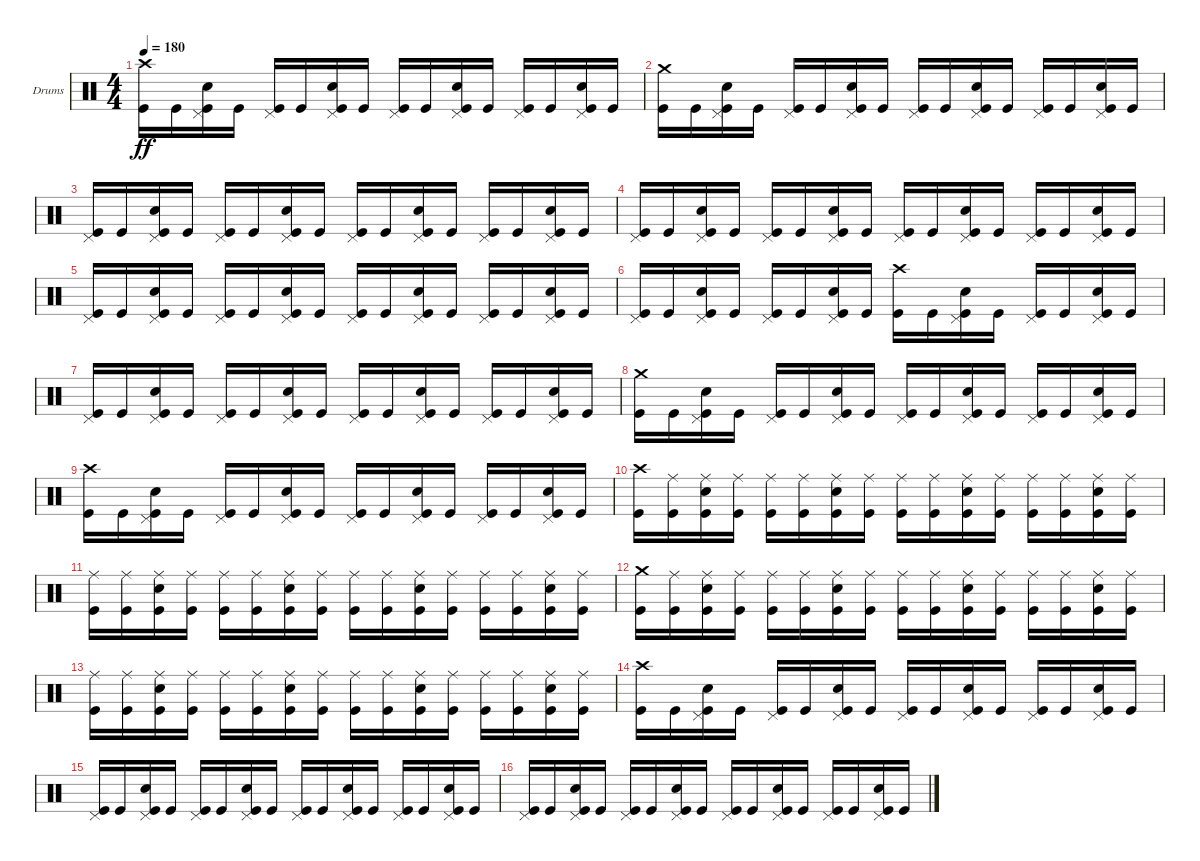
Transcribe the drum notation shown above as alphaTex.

\bracketExtendMode groupsimilarinstruments
\firstSystemTrackNameOrientation horizontal
\otherSystemsTrackNameOrientation horizontal
\track ("Drumkit" "Drums") {instrument percussion}
\staff {score}
\articulation defaults
\ts (4 4)
\tempo 180
\clef neutral
\ks c
("Kick (hit)" "Crash high (hit)").16{dy ff} "Kick (hit)".16 ("Kick (hit)" "Pedal Hi-Hat (hit)" "Snare (hit) 2").16 "Kick (hit)".16 ("Kick (hit)" "Pedal Hi-Hat (hit)").16 "Kick (hit)".16 ("Kick (hit)" "Pedal Hi-Hat (hit)" "Snare (hit) 2").16 "Kick (hit)".16 ("Kick (hit)" "Pedal Hi-Hat (hit)").16 "Kick (hit)".16 ("Kick (hit)" "Pedal Hi-Hat (hit)" "Snare (hit) 2").16 "Kick (hit)".16 ("Kick (hit)" "Pedal Hi-Hat (hit)").16 "Kick (hit)".16 ("Kick (hit)" "Pedal Hi-Hat (hit)" "Snare (hit) 2").16 "Kick (hit)".16 |
("Kick (hit)" "Crash medium (hit)").16 "Kick (hit)".16 ("Kick (hit)" "Pedal Hi-Hat (hit)" "Snare (hit) 2").16 "Kick (hit)".16 ("Kick (hit)" "Pedal Hi-Hat (hit)").16 "Kick (hit)".16 ("Kick (hit)" "Pedal Hi-Hat (hit)" "Snare (hit) 2").16 "Kick (hit)".16 ("Kick (hit)" "Pedal Hi-Hat (hit)").16 "Kick (hit)".16 ("Kick (hit)" "Pedal Hi-Hat (hit)" "Snare (hit) 2").16 "Kick (hit)".16 ("Kick (hit)" "Pedal Hi-Hat (hit)").16 "Kick (hit)".16 ("Kick (hit)" "Pedal Hi-Hat (hit)" "Snare (hit) 2").16 "Kick (hit)".16 |
("Kick (hit)" "Pedal Hi-Hat (hit)").16 "Kick (hit)".16 ("Kick (hit)" "Pedal Hi-Hat (hit)" "Snare (hit) 2").16 "Kick (hit)".16 ("Kick (hit)" "Pedal Hi-Hat (hit)").16 "Kick (hit)".16 ("Kick (hit)" "Pedal Hi-Hat (hit)" "Snare (hit) 2").16 "Kick (hit)".16 ("Kick (hit)" "Pedal Hi-Hat (hit)").16 "Kick (hit)".16 ("Kick (hit)" "Pedal Hi-Hat (hit)" "Snare (hit) 2").16 "Kick (hit)".16 ("Kick (hit)" "Pedal Hi-Hat (hit)").16 "Kick (hit)".16 ("Kick (hit)" "Pedal Hi-Hat (hit)" "Snare (hit) 2").16 "Kick (hit)".16 |
("Kick (hit)" "Pedal Hi-Hat (hit)").16 "Kick (hit)".16 ("Kick (hit)" "Pedal Hi-Hat (hit)" "Snare (hit) 2").16 "Kick (hit)".16 ("Kick (hit)" "Pedal Hi-Hat (hit)").16 "Kick (hit)".16 ("Kick (hit)" "Pedal Hi-Hat (hit)" "Snare (hit) 2").16 "Kick (hit)".16 ("Kick (hit)" "Pedal Hi-Hat (hit)").16 "Kick (hit)".16 ("Kick (hit)" "Pedal Hi-Hat (hit)" "Snare (hit) 2").16 "Kick (hit)".16 ("Kick (hit)" "Pedal Hi-Hat (hit)").16 "Kick (hit)".16 ("Kick (hit)" "Pedal Hi-Hat (hit)" "Snare (hit) 2").16 "Kick (hit)".16 |
("Kick (hit)" "Pedal Hi-Hat (hit)").16 "Kick (hit)".16 ("Kick (hit)" "Pedal Hi-Hat (hit)" "Snare (hit) 2").16 "Kick (hit)".16 ("Kick (hit)" "Pedal Hi-Hat (hit)").16 "Kick (hit)".16 ("Kick (hit)" "Pedal Hi-Hat (hit)" "Snare (hit) 2").16 "Kick (hit)".16 ("Kick (hit)" "Pedal Hi-Hat (hit)").16 "Kick (hit)".16 ("Kick (hit)" "Pedal Hi-Hat (hit)" "Snare (hit) 2").16 "Kick (hit)".16 ("Kick (hit)" "Pedal Hi-Hat (hit)").16 "Kick (hit)".16 ("Kick (hit)" "Pedal Hi-Hat (hit)" "Snare (hit) 2").16 "Kick (hit)".16 |
("Kick (hit)" "Pedal Hi-Hat (hit)").16 "Kick (hit)".16 ("Kick (hit)" "Pedal Hi-Hat (hit)" "Snare (hit) 2").16 "Kick (hit)".16 ("Kick (hit)" "Pedal Hi-Hat (hit)").16 "Kick (hit)".16 ("Kick (hit)" "Pedal Hi-Hat (hit)" "Snare (hit) 2").16 "Kick (hit)".16 ("Kick (hit)" "Crash high (hit)").16 "Kick (hit)".16 ("Kick (hit)" "Pedal Hi-Hat (hit)" "Snare (hit) 2").16 "Kick (hit)".16 ("Kick (hit)" "Pedal Hi-Hat (hit)").16 "Kick (hit)".16 ("Kick (hit)" "Pedal Hi-Hat (hit)" "Snare (hit) 2").16 "Kick (hit)".16 |
("Kick (hit)" "Pedal Hi-Hat (hit)").16 "Kick (hit)".16 ("Kick (hit)" "Pedal Hi-Hat (hit)" "Snare (hit) 2").16 "Kick (hit)".16 ("Kick (hit)" "Pedal Hi-Hat (hit)").16 "Kick (hit)".16 ("Kick (hit)" "Pedal Hi-Hat (hit)" "Snare (hit) 2").16 "Kick (hit)".16 ("Kick (hit)" "Pedal Hi-Hat (hit)").16 "Kick (hit)".16 ("Kick (hit)" "Pedal Hi-Hat (hit)" "Snare (hit) 2").16 "Kick (hit)".16 ("Kick (hit)" "Pedal Hi-Hat (hit)").16 "Kick (hit)".16 ("Kick (hit)" "Pedal Hi-Hat (hit)" "Snare (hit) 2").16 "Kick (hit)".16 |
("Kick (hit)" "Crash medium (hit)").16 "Kick (hit)".16 ("Kick (hit)" "Pedal Hi-Hat (hit)" "Snare (hit) 2").16 "Kick (hit)".16 ("Kick (hit)" "Pedal Hi-Hat (hit)").16 "Kick (hit)".16 ("Kick (hit)" "Pedal Hi-Hat (hit)" "Snare (hit) 2").16 "Kick (hit)".16 ("Kick (hit)" "Pedal Hi-Hat (hit)").16 "Kick (hit)".16 ("Kick (hit)" "Pedal Hi-Hat (hit)" "Snare (hit) 2").16 "Kick (hit)".16 ("Kick (hit)" "Pedal Hi-Hat (hit)").16 "Kick (hit)".16 ("Kick (hit)" "Pedal Hi-Hat (hit)" "Snare (hit) 2").16 "Kick (hit)".16 |
("Kick (hit)" "Crash high (hit)").16 "Kick (hit)".16 ("Kick (hit)" "Pedal Hi-Hat (hit)" "Snare (hit) 2").16 "Kick (hit)".16 ("Kick (hit)" "Pedal Hi-Hat (hit)").16 "Kick (hit)".16 ("Kick (hit)" "Pedal Hi-Hat (hit)" "Snare (hit) 2").16 "Kick (hit)".16 ("Kick (hit)" "Pedal Hi-Hat (hit)").16 "Kick (hit)".16 ("Kick (hit)" "Pedal Hi-Hat (hit)" "Snare (hit) 2").16 "Kick (hit)".16 ("Kick (hit)" "Pedal Hi-Hat (hit)").16 "Kick (hit)".16 ("Kick (hit)" "Pedal Hi-Hat (hit)" "Snare (hit) 2").16 "Kick (hit)".16 |
("Kick (hit)" "Crash high (hit)").16 ("Kick (hit)" "Ride (middle)").16 ("Kick (hit)" "Ride (middle)" "Snare (hit) 2").16 ("Kick (hit)" "Ride (middle)").16 ("Kick (hit)" "Ride (middle)").16 ("Kick (hit)" "Ride (middle)").16 ("Kick (hit)" "Ride (middle)" "Snare (hit) 2").16 ("Kick (hit)" "Ride (middle)").16 ("Kick (hit)" "Ride (middle)").16 ("Kick (hit)" "Ride (middle)").16 ("Kick (hit)" "Ride (middle)" "Snare (hit) 2").16 ("Kick (hit)" "Ride (middle)").16 ("Kick (hit)" "Ride (middle)").16 ("Kick (hit)" "Ride (middle)").16 ("Kick (hit)" "Ride (middle)" "Snare (hit) 2").16 ("Kick (hit)" "Ride (middle)").16 |
("Kick (hit)" "Ride (middle)").16 ("Kick (hit)" "Ride (middle)").16 ("Kick (hit)" "Ride (middle)" "Snare (hit) 2").16 ("Kick (hit)" "Ride (middle)").16 ("Kick (hit)" "Ride (middle)").16 ("Kick (hit)" "Ride (middle)").16 ("Kick (hit)" "Ride (middle)" "Snare (hit) 2").16 ("Kick (hit)" "Ride (middle)").16 ("Kick (hit)" "Ride (middle)").16 ("Kick (hit)" "Ride (middle)").16 ("Kick (hit)" "Ride (middle)" "Snare (hit) 2").16 ("Kick (hit)" "Ride (middle)").16 ("Kick (hit)" "Ride (middle)").16 ("Kick (hit)" "Ride (middle)").16 ("Kick (hit)" "Ride (middle)" "Snare (hit) 2").16 ("Kick (hit)" "Ride (middle)").16 |
("Kick (hit)" "Crash medium (hit)").16 ("Kick (hit)" "Ride (middle)").16 ("Kick (hit)" "Ride (middle)" "Snare (hit) 2").16 ("Kick (hit)" "Ride (middle)").16 ("Kick (hit)" "Ride (middle)").16 ("Kick (hit)" "Ride (middle)").16 ("Kick (hit)" "Ride (middle)" "Snare (hit) 2").16 ("Kick (hit)" "Ride (middle)").16 ("Kick (hit)" "Ride (middle)").16 ("Kick (hit)" "Ride (middle)").16 ("Kick (hit)" "Ride (middle)" "Snare (hit) 2").16 ("Kick (hit)" "Ride (middle)").16 ("Kick (hit)" "Ride (middle)").16 ("Kick (hit)" "Ride (middle)").16 ("Kick (hit)" "Ride (middle)" "Snare (hit) 2").16 ("Kick (hit)" "Ride (middle)").16 |
("Kick (hit)" "Ride (middle)").16 ("Kick (hit)" "Ride (middle)").16 ("Kick (hit)" "Ride (middle)" "Snare (hit) 2").16 ("Kick (hit)" "Ride (middle)").16 ("Kick (hit)" "Ride (middle)").16 ("Kick (hit)" "Ride (middle)").16 ("Kick (hit)" "Ride (middle)" "Snare (hit) 2").16 ("Kick (hit)" "Ride (middle)").16 ("Kick (hit)" "Ride (middle)").16 ("Kick (hit)" "Ride (middle)").16 ("Kick (hit)" "Ride (middle)" "Snare (hit) 2").16 ("Kick (hit)" "Ride (middle)").16 ("Kick (hit)" "Ride (middle)").16 ("Kick (hit)" "Ride (middle)").16 ("Kick (hit)" "Ride (middle)" "Snare (hit) 2").16 ("Kick (hit)" "Ride (middle)").16 |
("Kick (hit)" "Crash high (hit)").16 "Kick (hit)".16 ("Kick (hit)" "Pedal Hi-Hat (hit)" "Snare (hit) 2").16 "Kick (hit)".16 ("Kick (hit)" "Pedal Hi-Hat (hit)").16 "Kick (hit)".16 ("Kick (hit)" "Pedal Hi-Hat (hit)" "Snare (hit) 2").16 "Kick (hit)".16 ("Kick (hit)" "Pedal Hi-Hat (hit)").16 "Kick (hit)".16 ("Kick (hit)" "Pedal Hi-Hat (hit)" "Snare (hit) 2").16 "Kick (hit)".16 ("Kick (hit)" "Pedal Hi-Hat (hit)").16 "Kick (hit)".16 ("Kick (hit)" "Pedal Hi-Hat (hit)" "Snare (hit) 2").16 "Kick (hit)".16 |
("Kick (hit)" "Pedal Hi-Hat (hit)").16 "Kick (hit)".16 ("Kick (hit)" "Pedal Hi-Hat (hit)" "Snare (hit) 2").16 "Kick (hit)".16 ("Kick (hit)" "Pedal Hi-Hat (hit)").16 "Kick (hit)".16 ("Kick (hit)" "Pedal Hi-Hat (hit)" "Snare (hit) 2").16 "Kick (hit)".16 ("Kick (hit)" "Pedal Hi-Hat (hit)").16 "Kick (hit)".16 ("Kick (hit)" "Pedal Hi-Hat (hit)" "Snare (hit) 2").16 "Kick (hit)".16 ("Kick (hit)" "Pedal Hi-Hat (hit)").16 "Kick (hit)".16 ("Kick (hit)" "Pedal Hi-Hat (hit)" "Snare (hit) 2").16 "Kick (hit)".16 |
("Kick (hit)" "Pedal Hi-Hat (hit)").16 "Kick (hit)".16 ("Kick (hit)" "Pedal Hi-Hat (hit)" "Snare (hit) 2").16 "Kick (hit)".16 ("Kick (hit)" "Pedal Hi-Hat (hit)").16 "Kick (hit)".16 ("Kick (hit)" "Pedal Hi-Hat (hit)" "Snare (hit) 2").16 "Kick (hit)".16 ("Kick (hit)" "Pedal Hi-Hat (hit)").16 "Kick (hit)".16 ("Kick (hit)" "Pedal Hi-Hat (hit)" "Snare (hit) 2").16 "Kick (hit)".16 ("Kick (hit)" "Pedal Hi-Hat (hit)").16 "Kick (hit)".16 ("Kick (hit)" "Pedal Hi-Hat (hit)" "Snare (hit) 2").16 "Kick (hit)".16
